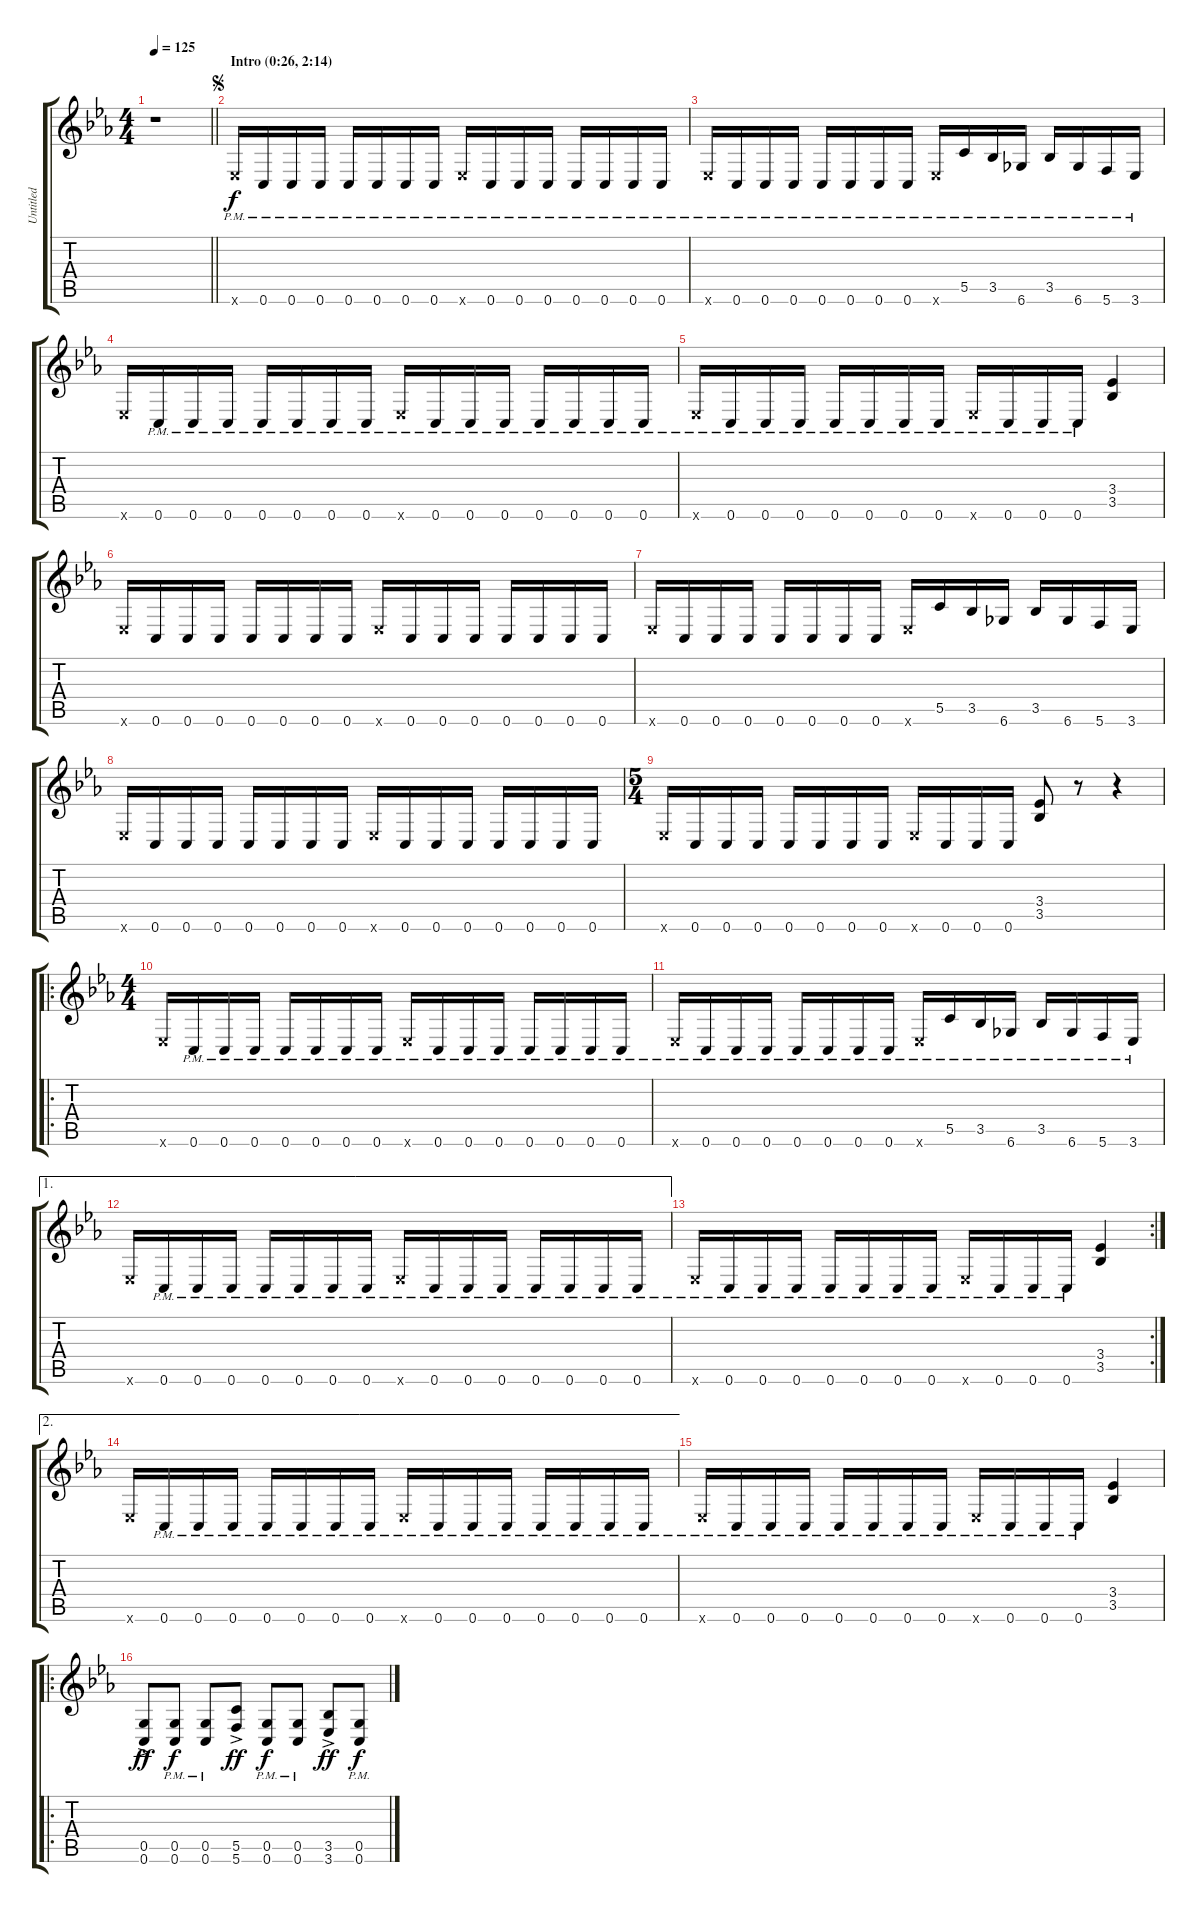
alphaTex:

\track ("Untitled" "Untitled") {instrument distortionguitar}
\staff {score tabs}
\tuning (D4 A3 F3 C3 G2 C2) {hide}
\ts (4 4)
\tempo 125
\clef g2
\barLineRight lightlight
\ks eb
r.1{dy f instrument distortionguitar} |
\section ("" "Intro (0:26, 2:14)")
\jump segno
3.6{pm x}.16 0.6{pm}.16 0.6{pm}.16 0.6{pm}.16 0.6{pm}.16 0.6{pm}.16 0.6{pm}.16 0.6{pm}.16 3.6{pm x}.16 0.6{pm}.16 0.6{pm}.16 0.6{pm}.16 0.6{pm}.16 0.6{pm}.16 0.6{pm}.16 0.6{pm}.16 |
3.6{pm x}.16 0.6{pm}.16 0.6{pm}.16 0.6{pm}.16 0.6{pm}.16 0.6{pm}.16 0.6{pm}.16 0.6{pm}.16 3.6{pm x}.16 5.5{pm}.16 3.5{pm}.16 6.6{pm}.16 3.5{pm}.16 6.6{pm}.16 5.6{pm}.16 3.6{pm}.16 |
3.6{x}.16 0.6{pm}.16 0.6{pm}.16 0.6{pm}.16 0.6{pm}.16 0.6{pm}.16 0.6{pm}.16 0.6{pm}.16 3.6{pm x}.16 0.6{pm}.16 0.6{pm}.16 0.6{pm}.16 0.6{pm}.16 0.6{pm}.16 0.6{pm}.16 0.6{pm}.16 |
3.6{pm x}.16 0.6{pm}.16 0.6{pm}.16 0.6{pm}.16 0.6{pm}.16 0.6{pm}.16 0.6{pm}.16 0.6{pm}.16 3.6{pm x}.16 0.6{pm}.16 0.6{pm}.16 0.6{pm}.16 (3.4 3.5).4 |
3.6{x}.16 0.6.16 0.6.16 0.6.16 0.6.16 0.6.16 0.6.16 0.6.16 3.6{x}.16 0.6.16 0.6.16 0.6.16 0.6.16 0.6.16 0.6.16 0.6.16 |
3.6{x}.16 0.6.16 0.6.16 0.6.16 0.6.16 0.6.16 0.6.16 0.6.16 3.6{x}.16 5.5.16 3.5.16 6.6.16 3.5.16 6.6.16 5.6.16 3.6.16 |
3.6{x}.16 0.6.16 0.6.16 0.6.16 0.6.16 0.6.16 0.6.16 0.6.16 3.6{x}.16 0.6.16 0.6.16 0.6.16 0.6.16 0.6.16 0.6.16 0.6.16 |
\ts (5 4)
3.6{x}.16 0.6.16 0.6.16 0.6.16 0.6.16 0.6.16 0.6.16 0.6.16 3.6{x}.16 0.6.16 0.6.16 0.6.16 (3.4 3.5).8 r.8 r.4 |
\ro
\ts (4 4)
3.6{x}.16 0.6{pm}.16 0.6{pm}.16 0.6{pm}.16 0.6{pm}.16 0.6{pm}.16 0.6{pm}.16 0.6{pm}.16 3.6{pm x}.16 0.6{pm}.16 0.6{pm}.16 0.6{pm}.16 0.6{pm}.16 0.6{pm}.16 0.6{pm}.16 0.6{pm}.16 |
3.6{pm x}.16 0.6{pm}.16 0.6{pm}.16 0.6{pm}.16 0.6{pm}.16 0.6{pm}.16 0.6{pm}.16 0.6{pm}.16 3.6{pm x}.16 5.5{pm}.16 3.5{pm}.16 6.6{pm}.16 3.5{pm}.16 6.6{pm}.16 5.6{pm}.16 3.6{pm}.16 |
\ae 1
3.6{x}.16 0.6{pm}.16 0.6{pm}.16 0.6{pm}.16 0.6{pm}.16 0.6{pm}.16 0.6{pm}.16 0.6{pm}.16 3.6{pm x}.16 0.6{pm}.16 0.6{pm}.16 0.6{pm}.16 0.6{pm}.16 0.6{pm}.16 0.6{pm}.16 0.6{pm}.16 |
\rc 2
3.6{pm x}.16 0.6{pm}.16 0.6{pm}.16 0.6{pm}.16 0.6{pm}.16 0.6{pm}.16 0.6{pm}.16 0.6{pm}.16 3.6{pm x}.16 0.6{pm}.16 0.6{pm}.16 0.6{pm}.16 (3.4 3.5).4 |
\ae 2
3.6{x}.16 0.6{pm}.16 0.6{pm}.16 0.6{pm}.16 0.6{pm}.16 0.6{pm}.16 0.6{pm}.16 0.6{pm}.16 3.6{pm x}.16 0.6{pm}.16 0.6{pm}.16 0.6{pm}.16 0.6{pm}.16 0.6{pm}.16 0.6{pm}.16 0.6{pm}.16 |
3.6{pm x}.16 0.6{pm}.16 0.6{pm}.16 0.6{pm}.16 0.6{pm}.16 0.6{pm}.16 0.6{pm}.16 0.6{pm}.16 3.6{pm x}.16 0.6{pm}.16 0.6{pm}.16 0.6{pm}.16 (3.4 3.5).4 |
\ro
(0.5{ac} 0.6{ac}).8{dy ff} (0.5{pm} 0.6{pm}).8{dy f} (0.5{pm} 0.6{pm}).8 (5.5{ac} 5.6{ac}).8{dy ff} (0.5{pm} 0.6{pm}).8{dy f} (0.5{pm} 0.6{pm}).8 (3.5{ac} 3.6{ac}).8{dy ff} (0.5{pm} 0.6{pm}).8{dy f}
